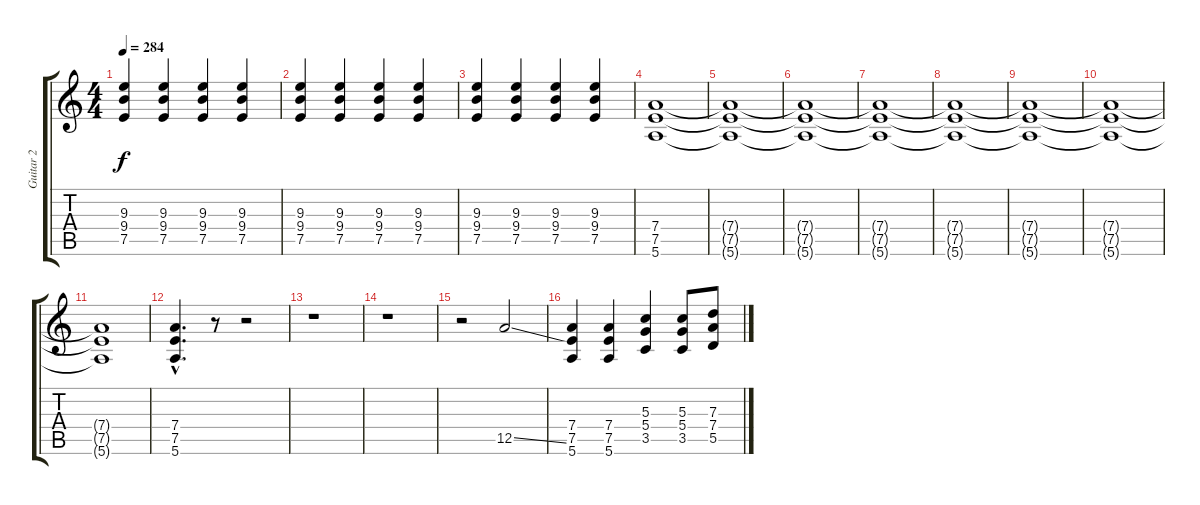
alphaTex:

\track ("Guitar 2" "Guitar 2") {instrument distortionguitar}
\staff {score tabs}
\tuning (E4 B3 G3 D3 A2 E2) {hide}
\ts (4 4)
\tempo 284
\clef g2
\ks c
(9.3 9.4 7.5).4{dy f} (9.3 9.4 7.5).4 (9.3 9.4 7.5).4 (9.3 9.4 7.5).4 |
(9.3 9.4 7.5).4 (9.3 9.4 7.5).4 (9.3 9.4 7.5).4 (9.3 9.4 7.5).4 |
(9.3 9.4 7.5).4 (9.3 9.4 7.5).4 (9.3 9.4 7.5).4 (9.3 9.4 7.5).4 |
(7.4 7.5 5.6).1 |
(7.4{t} 7.5{t} 5.6{t}).1 |
(7.4{t} 7.5{t} 5.6{t}).1 |
(7.4{t} 7.5{t} 5.6{t}).1 |
(7.4{t} 7.5{t} 5.6{t}).1 |
(7.4{t} 7.5{t} 5.6{t}).1 |
(7.4{t} 7.5{t} 5.6{t}).1 |
(7.4{t} 7.5{t} 5.6{t}).1 |
(7.4{hac} 7.5{hac} 5.6{hac}).4{d} r.8 r.2 |
r.1 |
r.1 |
r.2 12.5{ss}.2 |
(7.4 7.5 5.6).4 (7.4 7.5 5.6).4 (5.3 5.4 3.5).4 (5.3 5.4 3.5).8 (7.3 7.4 5.5).8
